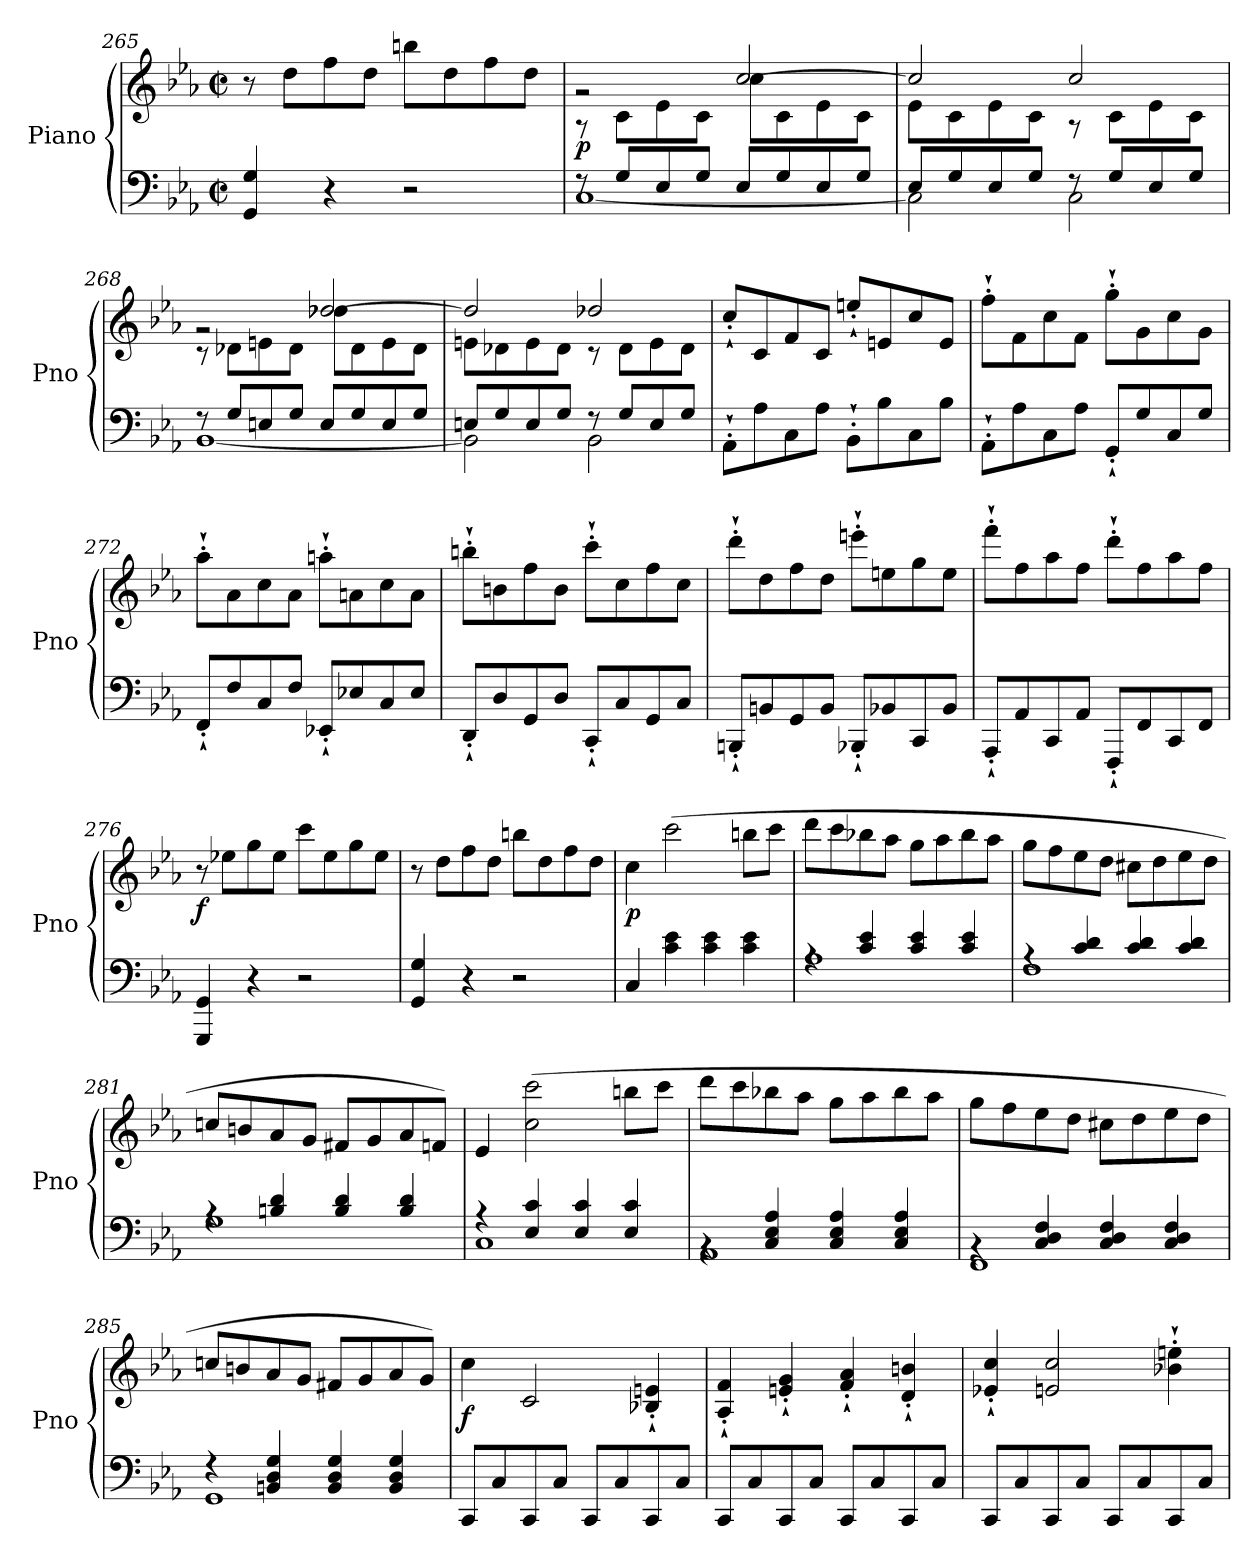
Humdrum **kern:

**kern	**kern	**dynam
*part1	*part1	*part1
*staff2	*staff1	*staff1/2
*I"Piano	*	*
*I'Pno	*	*
*clefF4	*clefG2	*
*k[b-e-a-]	*k[b-e-a-]	*
*M4/4	*M4/4	*
*met(c|)	*met(c|)	*
=265	=265	=265
4GG/ 4G/	8r	.
.	8dd\L	.
4r	8ff\	.
.	8dd\J	.
2r	8bbn\L	.
.	8dd\	.
.	8ff\	.
.	8dd\J	.
=266	=266	=266
*^	*^	*
!	!	!	!	!LO:DY:b
8rF	[1C	2rg	8r	p
8G/L	.	.	8c\L	.
8E-/	.	.	8e-\	.
8G/J	.	.	8c\J	.
8E-/L	.	[2cc/	8cc\L	.
8G/	.	.	8c\	.
8E-/	.	.	8e-\	.
8G/J	.	.	8c\J	.
=267	=267	=267	=267	=267
8E-/L	2C\]	2cc/]	8e-\L	.
8G/	.	.	8c\	.
8E-/	.	.	8e-\	.
8G/J	.	.	8c\J	.
8rF	2C\	2cc/	8r	.
8G/L	.	.	8c\L	.
8E-/	.	.	8e-\	.
8G/J	.	.	8c\J	.
!!LO:LB:g=z	!!
=268	=268	=268	=268	=268
8rF	[1BB-	2rg	8r	.
8G/L	.	.	8d-X\L	.
8En/	.	.	8en\	.
8G/J	.	.	8d-\J	.
8E/L	.	[2dd-X/	8dd-\L	.
8G/	.	.	8d-\	.
8E/	.	.	8e\	.
8G/J	.	.	8d-\J	.
=269	=269	=269	=269	=269
8En/L	2BB-\]	2dd-/]	8en\L	.
8G/	.	.	8d-X\	.
8E/	.	.	8e\	.
8G/J	.	.	8d-\J	.
8rF	2BB-\	2dd-X/	8r	.
8G/L	.	.	8d-\L	.
8E/	.	.	8e\	.
8G/J	.	.	8d-\J	.
*v	*v	*	*	*
=270	=270	=270	=270
!	!	!	!LO:DY:b
*	*v	*v	*
8AA-`'\L	8cc`'/L	other-dynamics
8A-\	8c/	.
8C\	8f/	.
8A-\J	8c/J	.
8BB-`'\L	8een`'/L	.
8B-\	8en/	.
8C\	8cc/	.
8B-\J	8e/J	.
=271	=271	=271
8AA-`'\L	8ff`'\L	.
8A-\	8f\	.
8C\	8cc\	.
8A-\J	8f\J	.
8GG`'/L	8gg`'\L	.
8G/	8g\	.
8C/	8cc\	.
8G/J	8g\J	.
=272	=272	=272
8FF`'/L	8aa-`'\L	.
8F/	8a-\	.
8C/	8cc\	.
8F/J	8a-\J	.
8EE-X`'/L	8aan`'\L	.
8E-X/	8an\	.
8C/	8cc\	.
8E-/J	8a\J	.
!!LO:LB:g=z
=273	=273	=273
8DD`'/L	8bbn`'\L	.
8D/	8bn\	.
8GG/	8ff\	.
8D/J	8b\J	.
8CC`'/L	8ccc`'\L	.
8C/	8cc\	.
8GG/	8ff\	.
8C/J	8cc\J	.
=274	=274	=274
8BBBn`'/L	8ddd`'\L	.
8BBn/	8dd\	.
8GG/	8ff\	.
8BB/J	8dd\J	.
8BBB-X`'/L	8eeen`'\L	.
8BB-X/	8een\	.
8CC/	8gg\	.
8BB-/J	8ee\J	.
=275	=275	=275
8AAA-`'/L	8fff`'\L	.
8AA-/	8ff\	.
8CC/	8aa-\	.
8AA-/J	8ff\J	.
8FFF`'/L	8ddd`'\L	.
8FF/	8ff\	.
8CC/	8aa-\	.
8FF/J	8ff\J	.
=276	=276	=276
!	!	!LO:DY:b
4GGG/ 4GG/	8r	f
.	8ee-X\L	.
4r	8gg\	.
.	8ee-\J	.
2r	8ccc\L	.
.	8ee-\	.
.	8gg\	.
.	8ee-\J	.
=277	=277	=277
4GG/ 4G/	8r	.
.	8dd\L	.
4r	8ff\	.
.	8dd\J	.
2r	8bbn\L	.
.	8dd\	.
.	8ff\	.
.	8dd\J	.
!!LO:LB:g=z
=278	=278	=278
!	!	!LO:DY:b
4C/	4cc\	p
4c\ 4e-\	(2ccc\	.
4c\ 4e-\	.	.
4c\ 4e-\	8bbn\L	.
.	8ccc\J	.
=279	=279	=279
*^	*	*
4rA	1A-	8ddd\L	.
.	.	8ccc\	.
4c/ 4e-/	.	8bb-X\	.
.	.	8aa-\J	.
4c/ 4e-/	.	8gg\L	.
.	.	8aa-\	.
4c/ 4e-/	.	8bb-\	.
.	.	8aa-\J	.
=280	=280	=280	=280
4rA	1F	8gg\L	.
.	.	8ff\	.
4c/ 4d/	.	8ee-\	.
.	.	8dd\J	.
4c/ 4d/	.	8cc#X\L	.
.	.	8dd\	.
4c/ 4d/	.	8ee-\	.
.	.	8dd\J	.
=281	=281	=281	=281
4rA	1G	8ccn/L	.
.	.	8bn/	.
4Bn/ 4d/	.	8a-/	.
.	.	8g/J	.
4B/ 4d/	.	8f#X/L	.
.	.	8g/	.
4B/ 4d/	.	8a-/	.
.	.	8fn/J)	.
=282	=282	=282	=282
4r	1C	4e-/	.
!	!	!	!LO:DY:b
4E-/ 4c/	.	(2cc\ 2ccc\	other-dynamics
4E-/ 4c/	.	.	.
4E-/ 4c/	.	8bbn\L	.
.	.	8ccc\J	.
!!LO:PB:g=z
=283	=283	=283	=283
4rBB	1AA-	8ddd\L	.
.	.	8ccc\	.
4C/ 4E-/ 4A-/	.	8bb-X\	.
.	.	8aa-\J	.
4C/ 4E-/ 4A-/	.	8gg\L	.
.	.	8aa-\	.
4C/ 4E-/ 4A-/	.	8bb-\	.
.	.	8aa-\J	.
!!LO:LB:g=z
=284	=284	=284	=284
4rBB	1FF	8gg\L	.
.	.	8ff\	.
4C/ 4D/ 4F/	.	8ee-\	.
.	.	8dd\J	.
4C/ 4D/ 4F/	.	8cc#X\L	.
.	.	8dd\	.
4C/ 4D/ 4F/	.	8ee-\	.
.	.	8dd\J	.
=285	=285	=285	=285
4r	1GG	8ccn/L	.
.	.	8bn/	.
4BBn/ 4D/ 4G/	.	8a-/	.
.	.	8g/J	.
4BB/ 4D/ 4G/	.	8f#X/L	.
.	.	8g/	.
4BB/ 4D/ 4G/	.	8a-/	.
.	.	8g/J)	.
*v	*v	*	*
=286	=286	=286
!	!	!LO:DY:b
8CC/L	4cc\	f
8C/	.	.
8CC/	2c/	.
8C/J	.	.
8CC/L	.	.
8C/	.	.
8CC/	4B-X/`' 4en/`'	.
8C/J	.	.
=287	=287	=287
8CC/L	4A-/`' 4f/`'	.
8C/	.	.
8CC/	4en/`' 4g/`'	.
8C/J	.	.
8CC/L	4f/`' 4a-/`'	.
8C/	.	.
8CC/	4d/`' 4bn/`'	.
8C/J	.	.
=288	=288	=288
8CC/L	4e-X/`' 4cc/`'	.
8C/	.	.
8CC/	2en/ 2cc/	.
8C/J	.	.
8CC/L	.	.
8C/	.	.
8CC/	4b-X\`' 4een\`'	.
8C/J	.	.
=	=	=
*-	*-	*-
